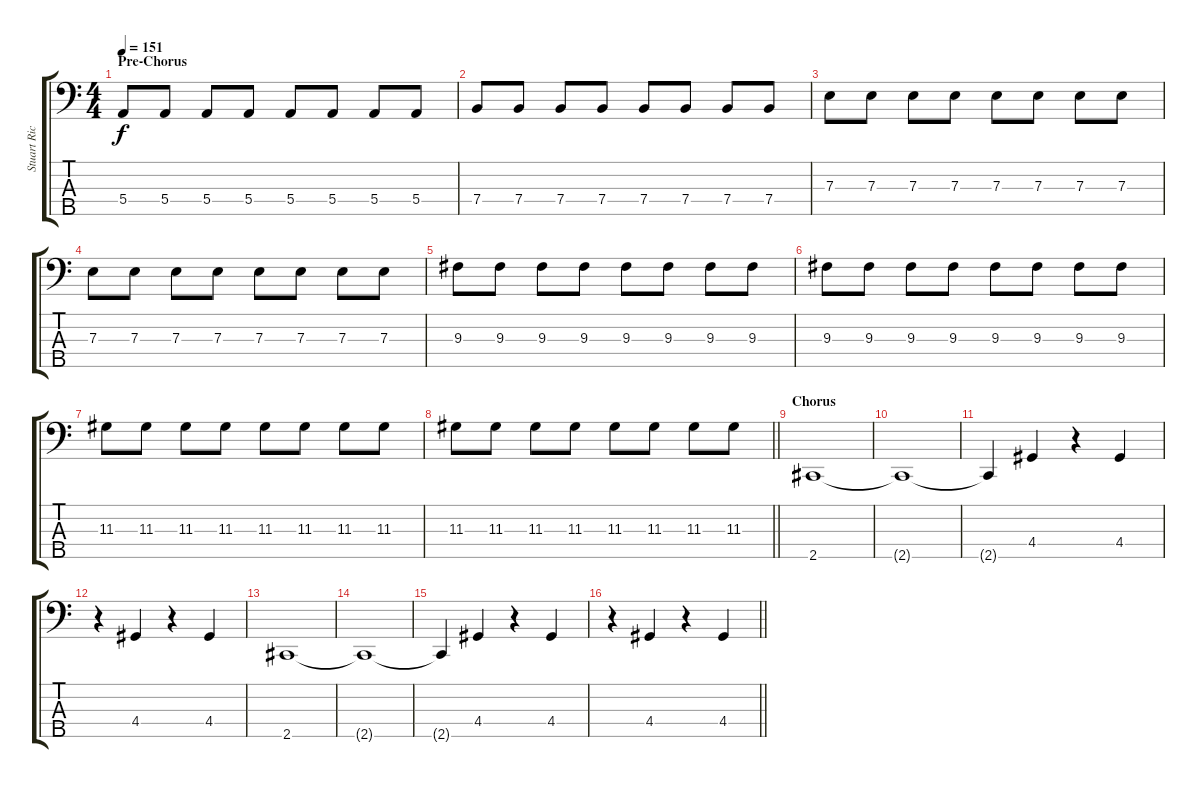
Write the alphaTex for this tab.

\track ("Stuart Richardson [Bass]" "Stuart Ric") {instrument electricbassfinger}
\staff {score tabs}
\tuning (G2 D2 A1 E1 B0) {hide}
\ts (4 4)
\section ("" "Pre-Chorus")
\tempo 151
\clef f4
\ks c
5.4.8{dy f} 5.4.8 5.4.8 5.4.8 5.4.8 5.4.8 5.4.8 5.4.8 |
7.4.8 7.4.8 7.4.8 7.4.8 7.4.8 7.4.8 7.4.8 7.4.8 |
7.3.8 7.3.8 7.3.8 7.3.8 7.3.8 7.3.8 7.3.8 7.3.8 |
7.3.8 7.3.8 7.3.8 7.3.8 7.3.8 7.3.8 7.3.8 7.3.8 |
9.3.8 9.3.8 9.3.8 9.3.8 9.3.8 9.3.8 9.3.8 9.3.8 |
9.3.8 9.3.8 9.3.8 9.3.8 9.3.8 9.3.8 9.3.8 9.3.8 |
11.3.8 11.3.8 11.3.8 11.3.8 11.3.8 11.3.8 11.3.8 11.3.8 |
\barLineRight lightlight
11.3.8 11.3.8 11.3.8 11.3.8 11.3.8 11.3.8 11.3.8 11.3.8 |
\section ("" "Chorus")
2.5.1 |
2.5{t}.1 |
2.5{t}.4 4.4.4 r.4 4.4.4 |
r.4 4.4.4 r.4 4.4.4 |
2.5.1 |
2.5{t}.1 |
2.5{t}.4 4.4.4 r.4 4.4.4 |
\barLineRight lightlight
r.4 4.4.4 r.4 4.4.4
